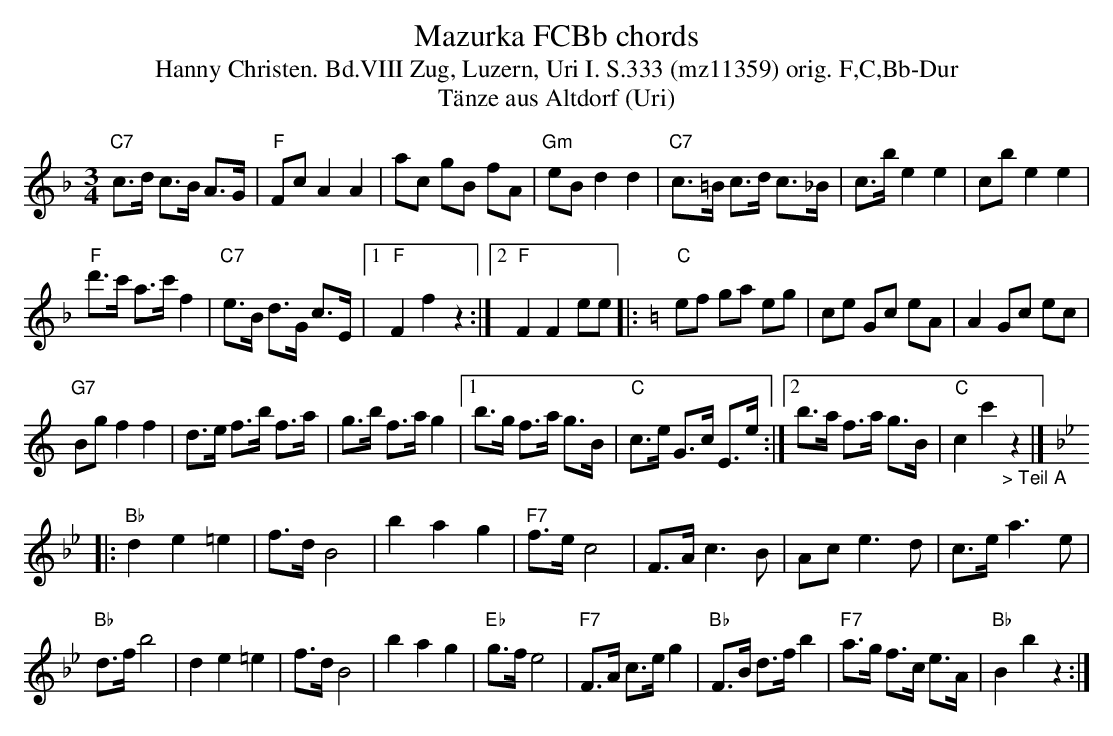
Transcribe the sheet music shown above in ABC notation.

X:1
T: Mazurka FCBb chords
T:Hanny Christen. Bd.VIII Zug, Luzern, Uri I. S.333 (mz11359) orig. F,C,Bb-Dur
T: T\"anze aus Altdorf (Uri)
M:3/4
L:1/8
K:F %%MIDI gchordon
"C7"c>d c>B A>G | "F"Fc A2A2 | ac gB fA | "Gm"eB d2d2 | "C7"c>=B c>d c>_B | c>b e2e2 | cb e2e2 |
"F"d'>c' a>c' f2 | "C7"e>B d>G c>E |1 "F"F2f2z2 :|2 "F"F2F2ee |: [K:C] "C"ef ga eg | ce Gc eA | A2 Gc ec |
"G7"Bg f2f2 | d>e f>b f>a | g>b f>a g2 |1 b>g f>a g>B | "C"c>e G>c E>e :|2 b>a f>a g>B | "C"c2c'2"_> Teil A"z2 |] [K:Bb]
|: "Bb"d2e2=e2 | f>d B4 | b2a2g2 | "F7"f>e c4 | F>A c3B | Ac e3d | c>e a3e |
"Bb"d>fb4 | d2e2=e2 | f>dB4 | b2a2g2 | "Eb"g>fe4 | "F7"F>A c>eg2 | "Bb"F>B d>f b2 | "F7"a>g f>c e>A | "Bb"B2b2z2 :|
